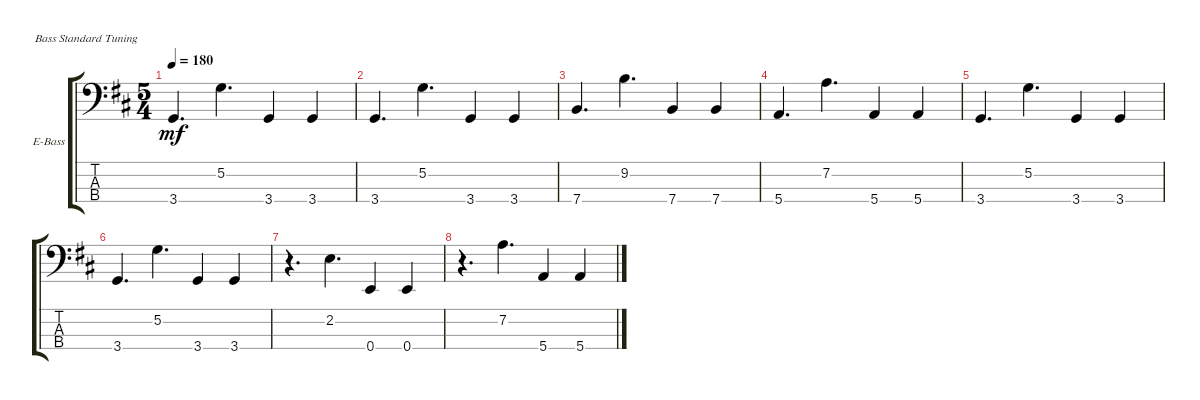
\defaultSystemsLayout 4
\bracketExtendMode groupsimilarinstruments
\firstSystemTrackNameOrientation horizontal
\otherSystemsTrackNameOrientation horizontal
\track ("Electric Bass" "E-Bass") {instrument electricbassfinger}
\staff {score tabs}
\tuning (G2 D2 A1 E1)
\ts (5 4)
\tempo 180
\clef f4
\ks bminor
3.4.4{d dy mf} 5.2.4{d} 3.4.4 3.4.4 |
3.4.4{d} 5.2.4{d} 3.4.4 3.4.4 |
7.4.4{d} 9.2.4{d} 7.4.4 7.4.4 |
5.4.4{d} 7.2.4{d} 5.4.4 5.4.4 |
3.4.4{d} 5.2.4{d} 3.4.4 3.4.4 |
3.4.4{d} 5.2.4{d} 3.4.4 3.4.4 |
r.4{d} 2.2.4{d} 0.4.4 0.4.4 |
r.4{d} 7.2.4{d} 5.4.4 5.4.4
